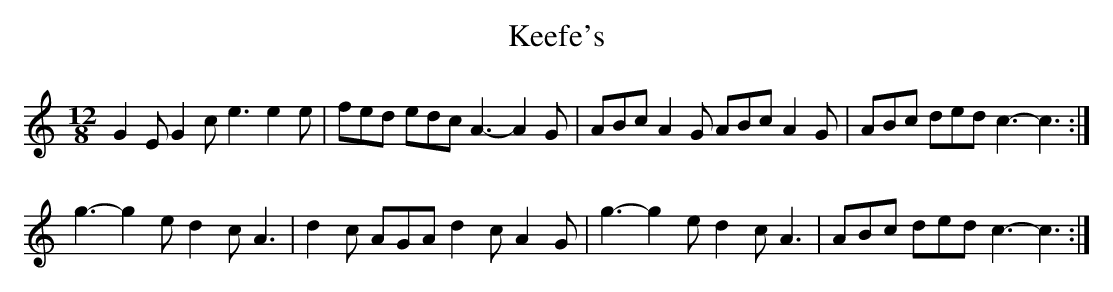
X:1
T: Keefe's
L: 1/8
M: 12/8
K: C
G2 E G2 c e3 e2 e|fed edc A3-A2 G|\
ABc A2 G ABc A2 G|ABc ded c3-c3 :|
g3-g2 e d2 c A3|d2 c AGA d2 c A2 G|\
g3-g2 e d2 c A3|ABc ded c3-c3 :|
